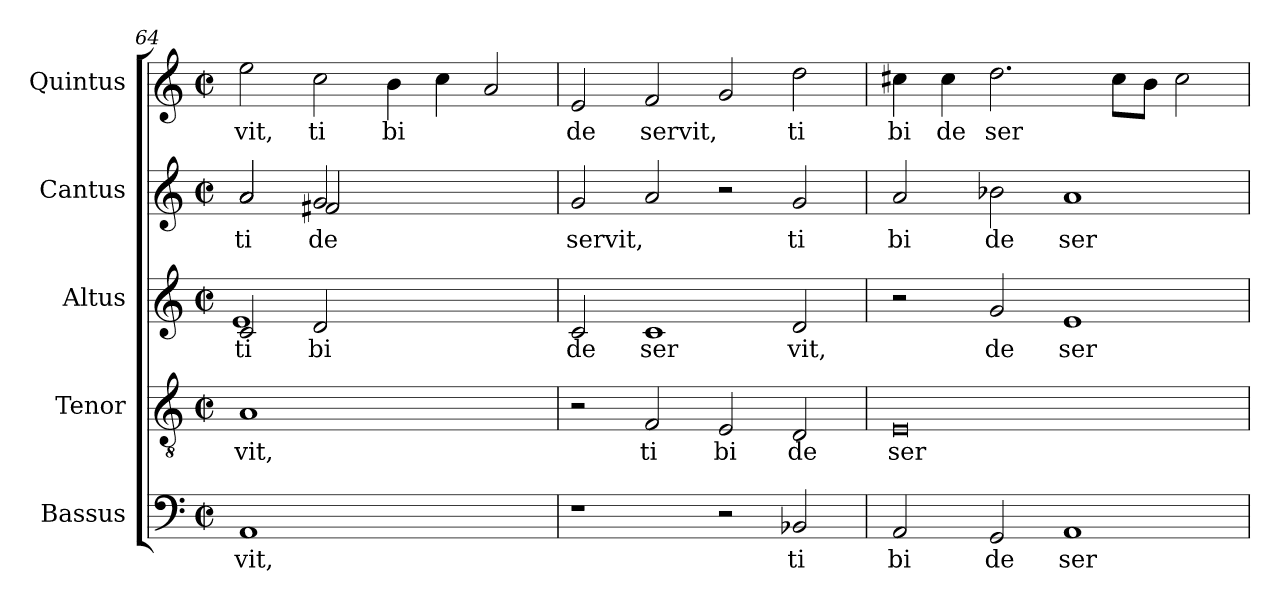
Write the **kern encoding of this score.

**kern	**text	**kern	**text	**kern	**text	**kern	**text	**kern	**text
*part5	*part5	*part4	*part4	*part3	*part3	*part2	*part2	*part1	*part1
*staff5	*staff5	*staff4	*staff4	*staff3	*staff3	*staff2	*staff2	*staff1	*staff1
*I"Bassus	*	*I"Tenor	*	*I"Altus	*	*I"Cantus	*	*I"Quintus	*
*clefF4	*	*clefGv2	*	*clefG2	*	*clefG2	*	*clefG2	*
*	*	*	*	*	*	*k[]	*	*	*
*	*	*	*	*	*	*C:	*	*	*
*M2/2	*	*M2/2	*	*M2/2	*	*M2/2	*	*M2/2	*
*met(c|)	*	*met(c|)	*	*met(c|)	*	*met(c|)	*	*met(c|)	*
=64	=64	=64	=64	=64	=64	=64	=64	=64	=64
!	!LO:LY:b:cj	!	!LO:LY:b:cj	!	!LO:LY:b:cj	!	!	!	!
*	*	*	*	*^	*	*	*	*	*
!	!	!	!	!	!	!LO:LY:b:cj	!	!LO:LY:b:cj	!	!
*	*	*	*	*	*	*	*^	*	*	*
!	!	!	!	!	!	!	!	!	!LO:LY:b:cj	!	!LO:LY:b:cj
1AA	vit,	1A	vit,	2c/	1e	ti	2a/	2a/	ti	2ee\	vit,
!	!	!	!	!	!	!LO:LY:b:cj	!	!	!LO:LY:b:cj	!	!
!	!	!	!	!	!	!	!	!	!LO:LY:b:cj	!	!LO:LY:b:cj
.	.	.	.	2d/	.	bi	2g/	2f#X/	de	2cc\	ti
!	!	!	!	!	!	!	!	!	!	!	!LO:LY:b:cj
1ryy	.	1ryy	.	1ryy	1ryy	.	1ryy	1ryy	.	4b\	bi
.	.	.	.	.	.	.	.	.	.	4cc\	.
.	.	.	.	.	.	.	.	.	.	2a/	.
*	*	*	*	*v	*v	*	*	*	*	*	*
*	*	*	*	*	*	*v	*v	*	*	*
=65	=65	=65	=65	=65	=65	=65	=65	=65	=65
!	!	!	!	!	!LO:LY:b:cj	!	!LO:LY:b	!	!LO:LY:b:cj
1r	.	2r	.	2c/	de	2g/	servit,	2e/	de
!	!	!	!LO:LY:b:cj	!	!LO:LY:b:cj	!	!	!	!LO:LY:b
.	.	2F/	ti	1c	ser	2a/	.	2f/	servit,
!	!	!	!LO:LY:b:cj	!	!	!	!	!	!
2r	.	2E/	bi	.	.	2r	.	2g/	.
!	!LO:LY:b:cj	!	!LO:LY:b:cj	!	!LO:LY:b:cj	!	!LO:LY:b:cj	!	!LO:LY:b:cj
2BB-X/	ti	2D/	de	2d/	vit,	2g/	ti	2dd\	ti
=66	=66	=66	=66	=66	=66	=66	=66	=66	=66
!	!LO:LY:b:cj	!	!LO:LY:b:cj	!	!	!	!LO:LY:b:cj	!	!LO:LY:b:cj
2AA/	bi	0E	ser	2r	.	2a/	bi	4cc#X\	bi
!	!	!	!	!	!	!	!	!	!LO:LY:b:cj
.	.	.	.	.	.	.	.	4cc#\	de
!	!LO:LY:b:cj	!	!	!	!LO:LY:b:cj	!	!LO:LY:b:cj	!	!LO:LY:b
2GG/	de	.	.	2g/	de	2b-X\	de	2.dd\	ser
!	!LO:LY:b:cj	!	!	!	!LO:LY:b:cj	!	!LO:LY:b:cj	!	!
1AA	ser	.	.	1e	ser	1a	ser	.	.
.	.	.	.	.	.	.	.	8cc#\L	.
.	.	.	.	.	.	.	.	8b\J	.
.	.	.	.	.	.	.	.	2cc#\	.
=	=	=	=	=	=	=	=	=	=
*-	*-	*-	*-	*-	*-	*-	*-	*-	*-
